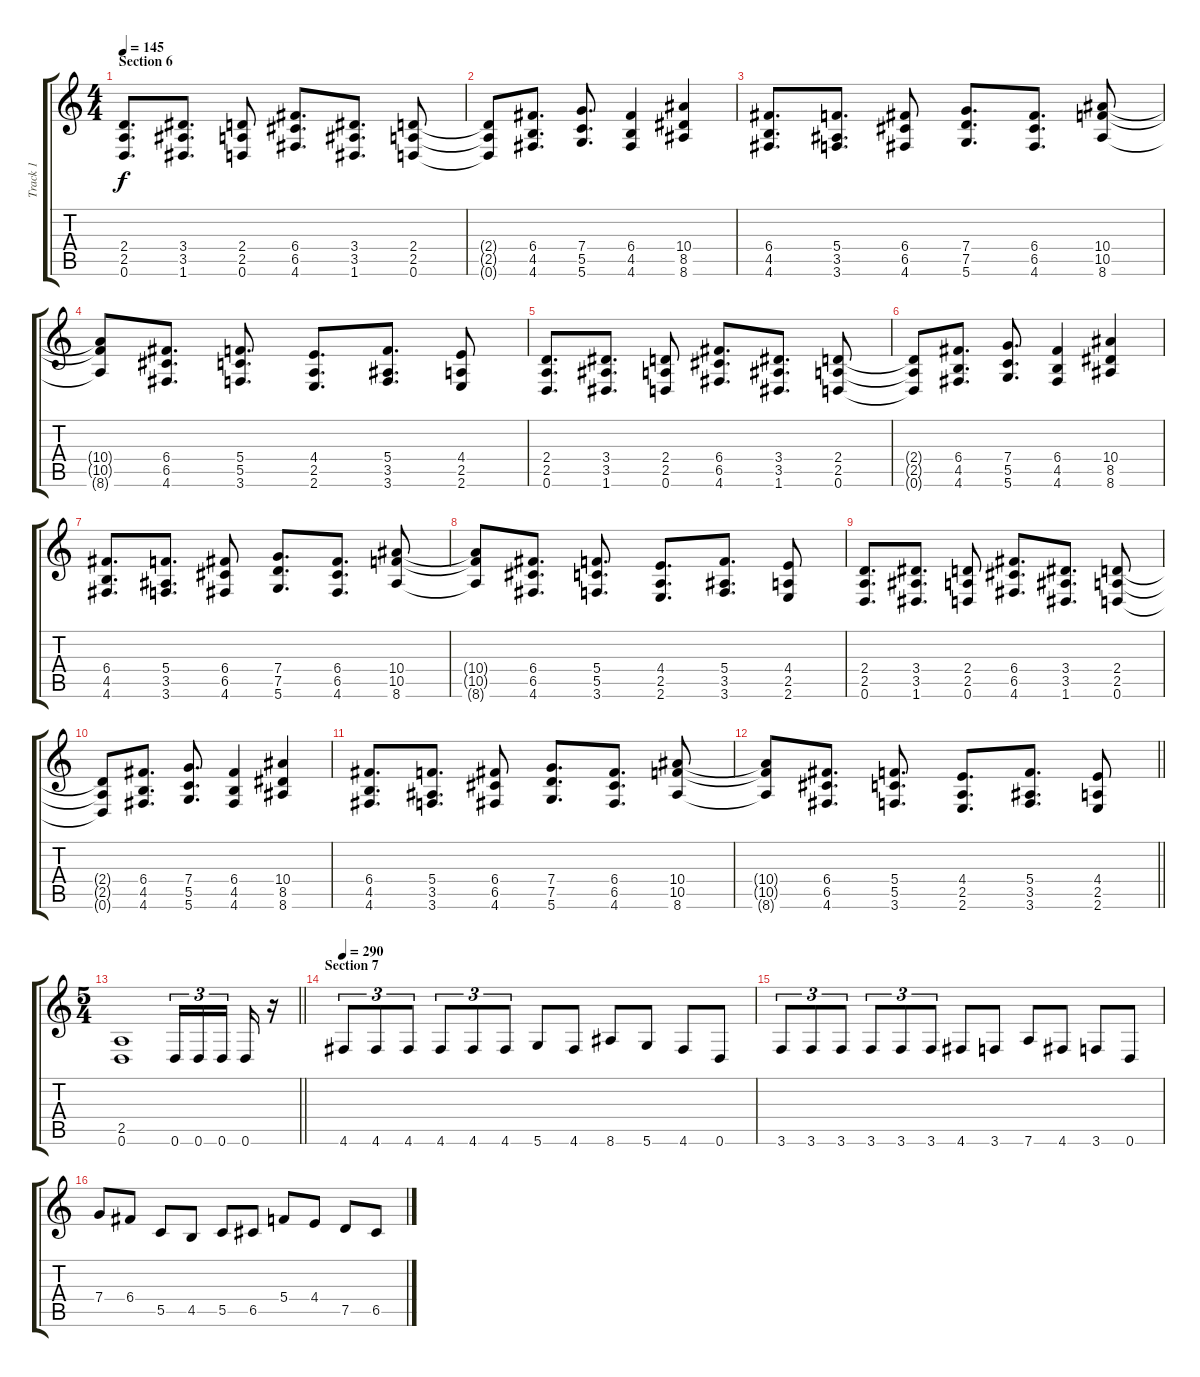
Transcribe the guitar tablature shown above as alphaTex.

\track ("Track 1" "Track 1") {instrument distortionguitar}
\staff {score tabs}
\tuning (D4 A3 F3 C3 G2 D2) {hide}
\ts (4 4)
\section ("" "Section 6")
\tempo 145
\clef g2
\ks c
(2.4 2.5 0.6).8{d dy f} (3.4 3.5 1.6).8{d} (2.4 2.5 0.6).8 (6.4 6.5 4.6).8{d} (3.4 3.5 1.6).8{d} (2.4 2.5 0.6).8 |
(2.4{t} 2.5{t} 0.6{t}).8 (6.4 4.5 4.6).8{d} (7.4 5.5 5.6).8{d} (6.4 4.5 4.6).4 (10.4 8.5 8.6).4 |
(6.4 4.5 4.6).8{d} (5.4 3.5 3.6).8{d} (6.4 6.5 4.6).8 (7.4 7.5 5.6).8{d} (6.4 6.5 4.6).8{d} (10.4 10.5 8.6).8 |
(10.4{t} 10.5{t} 8.6{t}).8 (6.4 6.5 4.6).8{d} (5.4 5.5 3.6).8{d} (4.4 2.5 2.6).8{d} (5.4 3.5 3.6).8{d} (4.4 2.5 2.6).8 |
(2.4 2.5 0.6).8{d} (3.4 3.5 1.6).8{d} (2.4 2.5 0.6).8 (6.4 6.5 4.6).8{d} (3.4 3.5 1.6).8{d} (2.4 2.5 0.6).8 |
(2.4{t} 2.5{t} 0.6{t}).8 (6.4 4.5 4.6).8{d} (7.4 5.5 5.6).8{d} (6.4 4.5 4.6).4 (10.4 8.5 8.6).4 |
(6.4 4.5 4.6).8{d} (5.4 3.5 3.6).8{d} (6.4 6.5 4.6).8 (7.4 7.5 5.6).8{d} (6.4 6.5 4.6).8{d} (10.4 10.5 8.6).8 |
(10.4{t} 10.5{t} 8.6{t}).8 (6.4 6.5 4.6).8{d} (5.4 5.5 3.6).8{d} (4.4 2.5 2.6).8{d} (5.4 3.5 3.6).8{d} (4.4 2.5 2.6).8 |
(2.4 2.5 0.6).8{d} (3.4 3.5 1.6).8{d} (2.4 2.5 0.6).8 (6.4 6.5 4.6).8{d} (3.4 3.5 1.6).8{d} (2.4 2.5 0.6).8 |
(2.4{t} 2.5{t} 0.6{t}).8 (6.4 4.5 4.6).8{d} (7.4 5.5 5.6).8{d} (6.4 4.5 4.6).4 (10.4 8.5 8.6).4 |
(6.4 4.5 4.6).8{d} (5.4 3.5 3.6).8{d} (6.4 6.5 4.6).8 (7.4 7.5 5.6).8{d} (6.4 6.5 4.6).8{d} (10.4 10.5 8.6).8 |
\barLineRight lightlight
(10.4{t} 10.5{t} 8.6{t}).8 (6.4 6.5 4.6).8{d} (5.4 5.5 3.6).8{d} (4.4 2.5 2.6).8{d} (5.4 3.5 3.6).8{d} (4.4 2.5 2.6).8 |
\ts (5 4)
\section ("" "")
\barLineRight lightlight
(2.5 0.6).1 0.6.16{tu (3 2)} 0.6.16{tu (3 2)} 0.6.16{tu (3 2) beam splitsecondary} 0.6.16 r.16 |
\section ("" "Section 7")
\tempo 290
4.6.8{tu (3 2)} 4.6.8{tu (3 2)} 4.6.8{tu (3 2)} 4.6.8{tu (3 2)} 4.6.8{tu (3 2)} 4.6.8{tu (3 2)} 5.6.8 4.6.8 8.6.8 5.6.8 4.6.8 0.6.8 |
3.6.8{tu (3 2)} 3.6.8{tu (3 2)} 3.6.8{tu (3 2)} 3.6.8{tu (3 2)} 3.6.8{tu (3 2)} 3.6.8{tu (3 2)} 4.6.8 3.6.8 7.6.8 4.6.8 3.6.8 0.6.8 |
7.4.8 6.4.8 5.5.8 4.5.8 5.5.8 6.5.8 5.4.8 4.4.8 7.5.8 6.5.8
